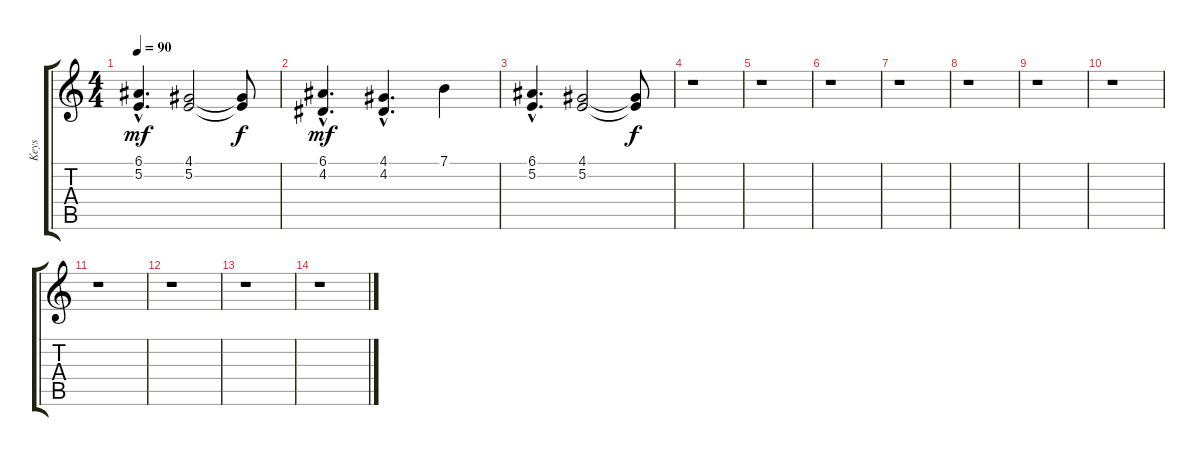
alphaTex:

\track ("Keys" "Keys") {instrument choiraahs}
\staff {score tabs}
\tuning (E4 B3 G3 D3 A2 E2) {hide}
\ts (4 4)
\tempo 90
\clef g2
\ks c
(6.1{hac} 5.2{hac}).4{d dy mf} (4.1 5.2).2 (4.1{t} 5.2{t}).8{dy f} |
(6.1{hac} 4.2{hac}).4{d dy mf} (4.1{hac} 4.2{hac}).4{d} 7.1.4 |
(6.1{hac} 5.2{hac}).4{d} (4.1 5.2).2 (4.1{t} 5.2{t}).8{dy f} |
r.1 |
r.1 |
r.1 |
r.1 |
r.1 |
r.1 |
r.1 |
r.1 |
r.1 |
r.1 |
r.1
